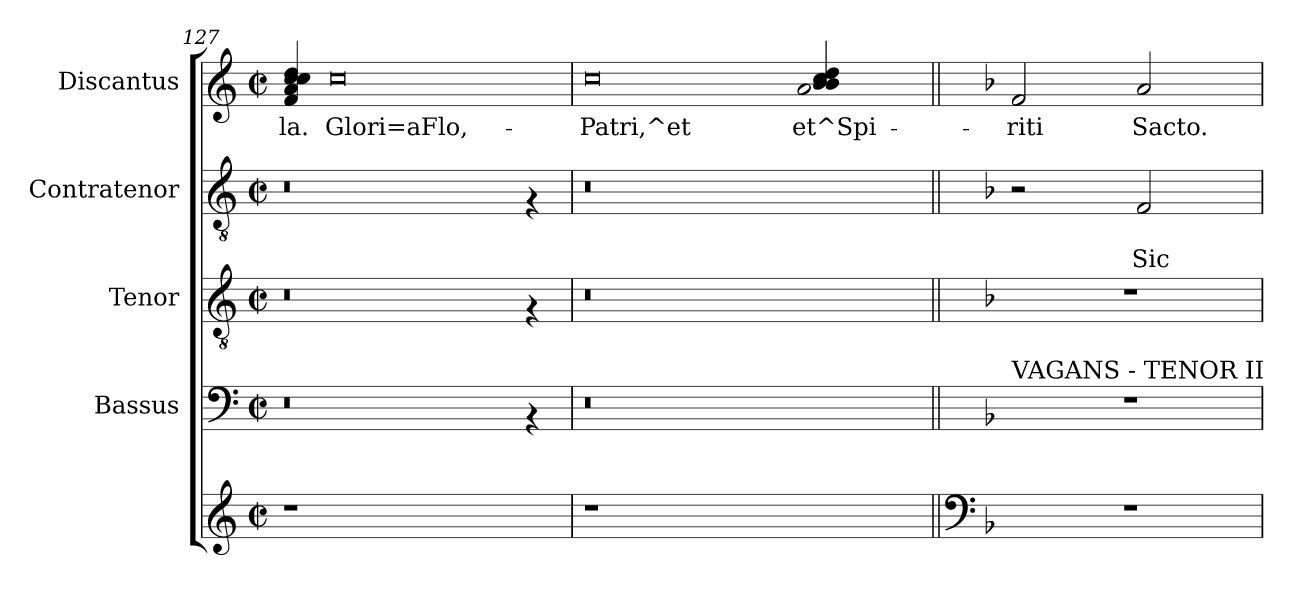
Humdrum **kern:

**kern	**kern	**kern	**kern	**text	**text	**kern	**text
*part5	*part4	*part3	*part2	*part2	*part2	*part1	*part1
*staff5	*staff4	*staff3	*staff2	*staff2	*staff2	*staff1	*staff1
*	*I"Bassus	*I"Tenor	*I"Contratenor	*	*	*I"Discantus	*
*clefG2	*clefF4	*clefGv2	*clefGv2	*	*	*clefG2	*
*k[]	*k[]	*k[]	*k[]	*	*	*k[]	*
*C:	*C:	*C:	*C:	*	*	*C:	*
*M2/2	*M2/2	*M2/2	*M2/2	*	*	*M2/2	*
*met(c|)	*met(c|)	*met(c|)	*met(c|)	*	*	*met(c|)	*
=127	=127	=127	=127	=127	=127	=127	=127
!	!	!	!	!	!	!LO:N:n=1:head=solid	!
!	!	!	!	!	!	!LO:N:n=2:head=solid	!
!	!	!	!	!	!	!LO:N:n=3:head=solid	!
!	!	!	!	!	!	!LO:N:n=4:head=solid	!
!	!	!	!	!	!	!LO:N:n=5:head=solid	!LO:LY:b
1r	0r	0r	0r	.	.	4f/ 4a/ 4cc/ 4cc/ 4dd/	-la.
!	!	!	!	!	!	!	!LO:LY:b
.	.	.	.	.	.	0cc	Glori=aFlo,-
1ryy	.	.	.	.	.	.	.
4ryy	4rAA	4rF	4rF	.	.	.	.
=128	=128	=128	=128	=128	=128	=128	=128
!	!	!	!	!	!	!	!LO:LY:b
*	*	*	*	*	*	*^	*
1r	0.r	0.r	0.r	.	.	0cc	0ryy	-Patri,^et
0ryy	.	.	.	.	.	.	.	.
!	!	!	!	!	!	!LO:N:head=open	!LO:N:n=1:head=solid	!
!	!	!	!	!	!	!	!LO:N:n=2:head=solid	!
!	!	!	!	!	!	!	!LO:N:n=3:head=solid	!
!	!	!	!	!	!	!	!LO:N:n=4:head=solid	!LO:LY:b
.	.	.	.	.	.	1a	4b/ 4b/ 4cc/ 4dd/	et^Spi-
.	.	.	.	.	.	.	2.ryy	.
*	*	*	*	*	*	*v	*v	*
!!LO:LB:g=z
=129||	=129||	=129||	=129||	=129||	=129||	=129||	=129||
*clefF4	*	*	*	*	*	*	*
*k[b-]	*k[b-]	*k[b-]	*k[b-]	*	*	*k[b-]	*
*F:	*F:	*F:	*F:	*	*	*F:	*
*	*	*	*	*	*	*^	*
!	!LO:TX:a:t=VAGANS - TENOR II	!	!	!	!	!	!	!
!	!	!	!	!	!	!	!	!LO:LY:b
*	*	*	*	*	*	*v	*v	*
1r	1r	1r	2r	.	.	2f/	-riti
!	!	!	!	!	!LO:LY:b	!	!LO:LY:b
.	.	.	2F/	.	Sic-	2a/	Sacto.-
=	=	=	=	=	=	=	=
*-	*-	*-	*-	*-	*-	*-	*-
